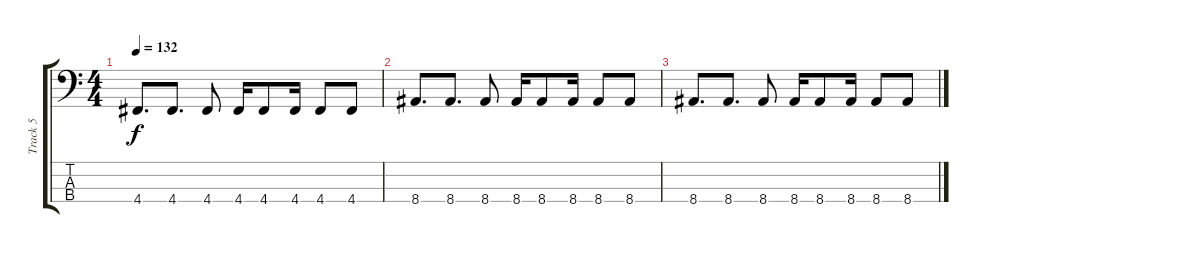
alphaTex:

\track ("Track 5" "Track 5") {instrument slapbass2}
\staff {score tabs}
\tuning (G2 D2 A1 D1) {hide}
\ts (4 4)
\tempo 132
\clef f4
\ks c
4.4.8{d dy f} 4.4.8{d} 4.4.8 4.4.16 4.4.8 4.4.16 4.4.8 4.4.8 |
8.4.8{d} 8.4.8{d} 8.4.8 8.4.16 8.4.8 8.4.16 8.4.8 8.4.8 |
8.4.8{d} 8.4.8{d} 8.4.8 8.4.16 8.4.8 8.4.16 8.4.8 8.4.8
